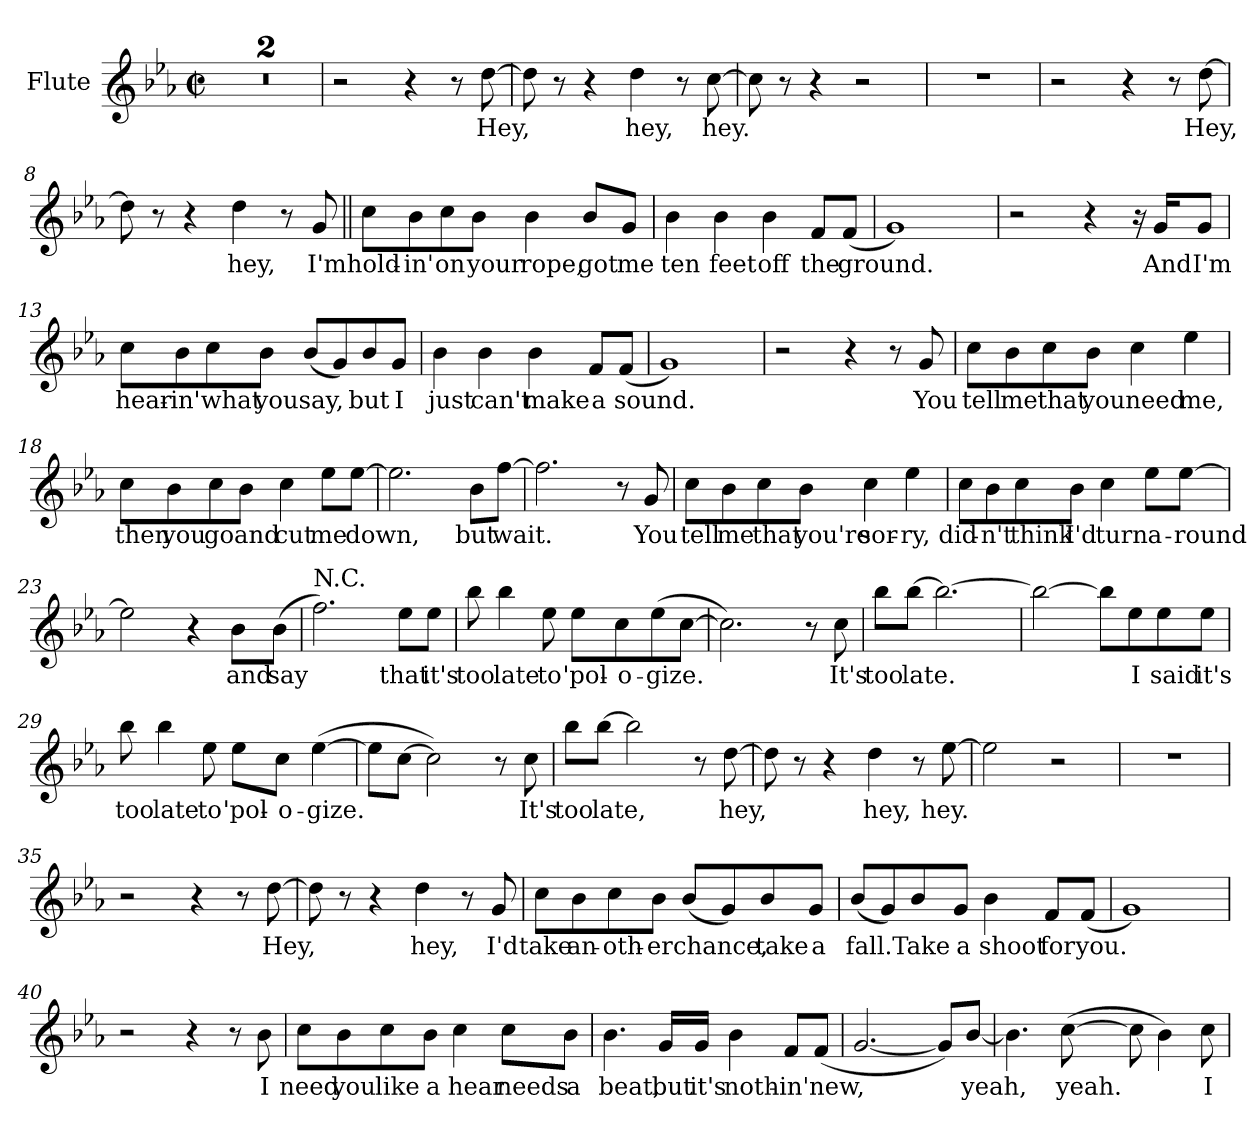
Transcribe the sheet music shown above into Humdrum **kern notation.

**kern	**text
*part1	*part1
*staff1	*staff1
*I"Flute	*
*I'Fl	*
*clefG2	*
*k[b-e-a-]	*
*E-:	*
*M2/2	*
*met(c|)	*
=1	=1
1r	.
=2	=2
1r	.
=3	=3
2r	.
4r	.
8r	.
[8dd\	Hey,
!!LO:LB:g=z
=4	=4
8dd\]	.
8r	.
4r	.
4dd\	hey,
8r	.
[8cc\	hey.
=5	=5
8cc\]	.
8r	.
4r	.
2r	.
=6	=6
1r	.
!!LO:LB:g=z
=7	=7
2r	.
4r	.
8r	.
[8dd\	Hey,
=8	=8
8dd\]	.
8r	.
4r	.
4dd\	hey,
8r	.
8g/	I'm
=9||	=9||
8cc\L	hold-
8b-\	-in'
8cc\	on
8b-\J	your
4b-\	rope,
8b-\L	got
8g/J	me
!!LO:LB:g=z
=10	=10
4b-\	ten
4b-\	feet
4b-\	off
8f/L	the
(8f/J	ground.
=11	=11
1g)	.
=12	=12
2r	.
4r	.
16r	.
16g/L	And
8g/J	I'm
!!LO:LB:g=z
=13	=13
8cc\L	hear-
8b-\	-in'
8cc\	what
8b-\J	you
(8b-\L	say,
8g/)	.
8b-\	but
8g/J	I
=14	=14
4b-\	just
4b-\	can't
4b-\	make
8f/L	a
(8f/J	sound.
=15	=15
1g)	.
!!LO:LB:g=z
=16	=16
2r	.
4r	.
8r	.
8g/	You
=17	=17
8cc\L	tell
8b-\	me
8cc\	that
8b-\J	you
4cc\	need
4ee-\	me,
=18	=18
8cc\L	then
8b-\	you
8cc\	go
8b-\J	and
4cc\	cut
8ee-\L	me
[8ee-\J	down,
!!LO:LB:g=z
=19	=19
2.ee-\]	.
8b-\L	but
[8ff\J	wait.
=20	=20
2.ff\]	.
8r	.
8g/	You
=21	=21
8cc\L	tell
8b-\	me
8cc\	that
8b-\J	you're
4cc\	sor-
4ee-\	-ry,
!!LO:LB:g=z
=22	=22
8cc\L	did-
8b-\	-n't
8cc\	think
8b-\J	I'd
4cc\	turn
8ee-\L	a-
[8ee-\J	-round
=23	=23
2ee-\]	.
4r	.
8b-\L	and
(8b-\J	say
=24	=24
!LO:TX:a:t=N.C.	!
2.ff\)	.
8ee-\L	that
8ee-\J	it's
!!LO:LB:g=z
=25	=25
8bb-\	too
4bb-\	late
8ee-\	to
8ee-\L	'pol-
8cc\	-o-
(8ee-\	-gize.
[8cc\J	.
=26	=26
2.cc\])	.
8r	.
8cc\	It's
=27	=27
8bb-\L	too
[8bb-\J	late.
2.bb-\_	.
!!LO:LB:g=z
=28	=28
2bb-\_	.
8bb-\L]	.
8ee-\	I
8ee-\	said
8ee-\J	it's
=29	=29
8bb-\	too
4bb-\	late
8ee-\	to
8ee-\L	'pol-
8cc\J	-o-
([4ee-\	-gize.
=30	=30
8ee-\L]	.
[8cc\J	.
2cc\])	.
8r	.
8cc\	It's
!!LO:LB:g=z
=31	=31
8bb-\L	too
[8bb-\J	late,
2bb-\]	.
8r	.
[8dd\	hey,
=32	=32
8dd\]	.
8r	.
4r	.
4dd\	hey,
8r	.
[8ee-\	hey.
=33	=33
2ee-\]	.
2r	.
=34	=34
1r	.
!!LO:LB:g=z
=35	=35
2r	.
4r	.
8r	.
[8dd\	Hey,
=36	=36
8dd\]	.
8r	.
4r	.
4dd\	hey,
8r	.
8g/	I'd
=37	=37
8cc\L	take
8b-\	an-
8cc\	-oth-
8b-\J	-er
(8b-\L	chance,
8g/)	.
8b-\	take
8g/J	a
!!LO:LB:g=z
=38	=38
(8b-\L	fall.
8g/)	.
8b-\	Take
8g/J	a
4b-\	shoot
8f/L	for
(8f/J	you.
=39	=39
1g)	.
=40	=40
2r	.
4r	.
8r	.
8b-\	I
!!LO:LB:g=z
=41	=41
8cc\L	need
8b-\	you
8cc\	like
8b-\J	a
4cc\	hear
8cc\L	needs
8b-\J	a
=42	=42
4.b-\	beat,
16g/L	but
16g/J	it's
4b-\	noth-
8f/L	-in'
(8f/J	new,
=43	=43
[2.g/	.
8g/L])	.
[8b-\J	yeah,
!!LO:LB:g=z
=44	=44
4.b-\]	.
([8cc\	yeah.
8cc\]	.
4b-\)	.
8cc\	I
=	=
*-	*-
